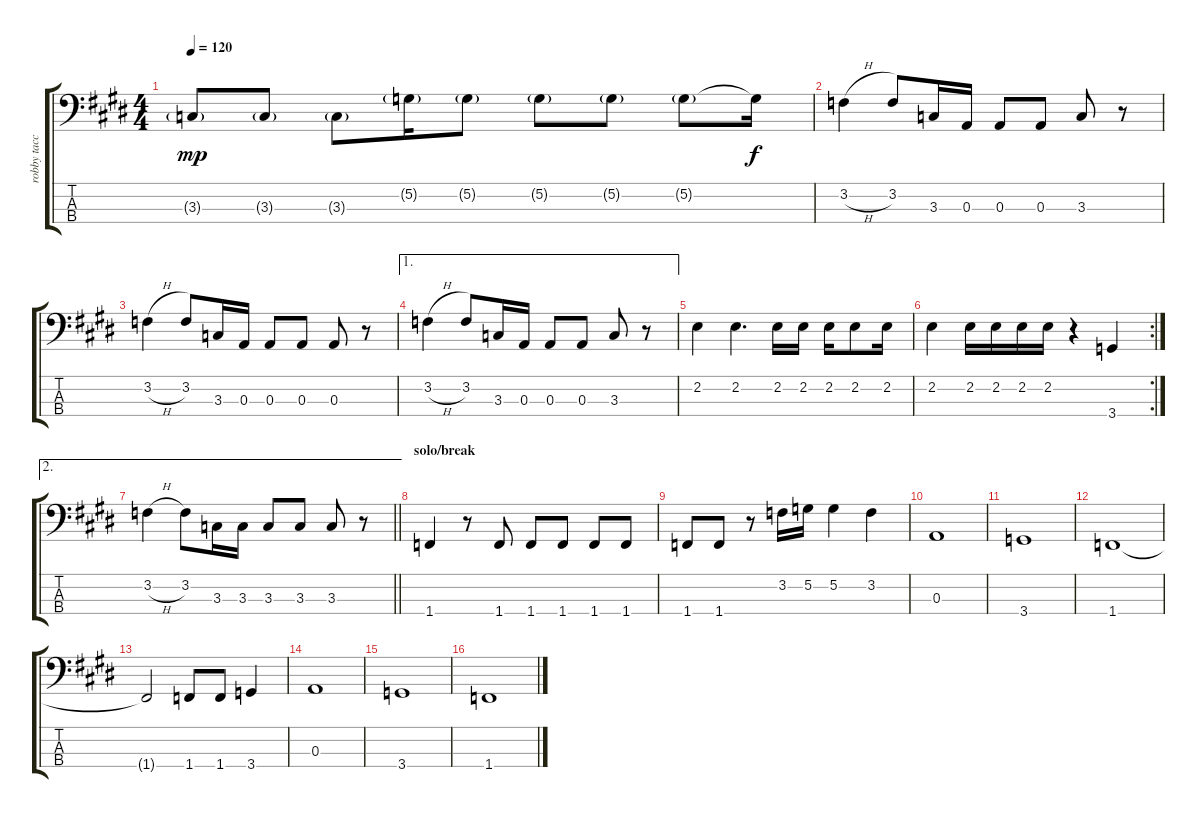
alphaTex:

\track ("robby tacck(bass)" "robby tacc") {instrument electricbassfinger}
\staff {score tabs}
\tuning (G2 D2 A1 E1) {hide}
\ts (4 4)
\tempo 120
\clef f4
\ks e
3.3{g}.8{dy mp} 3.3{g}.8 3.3{g}.8 5.2{g}.16 5.2{g}.8 5.2{g}.8 5.2{g}.8 5.2{g}.8 5.2{t}.16{dy f} |
3.2{h}.4 3.2.8 3.3.16 0.3.16 0.3.8 0.3.8 3.3.8 r.8 |
3.2{h}.4 3.2.8 3.3.16 0.3.16 0.3.8 0.3.8 0.3.8 r.8 |
\ae 1
3.2{h}.4 3.2.8 3.3.16 0.3.16 0.3.8 0.3.8 3.3.8 r.8 |
2.2.4 2.2.4{d} 2.2.16 2.2.16 2.2.16 2.2.8 2.2.16 |
\rc 2
2.2.4 2.2.16 2.2.16 2.2.16 2.2.16 r.4 3.4.4 |
\ae 2
\barLineRight lightlight
3.2{h}.4 3.2.8 3.3.16 3.3.16 3.3.8 3.3.8 3.3.8 r.8 |
\section ("" "solo/break")
1.4.4 r.8 1.4.8 1.4.8 1.4.8 1.4.8 1.4.8 |
1.4.8 1.4.8 r.8 3.2.16 5.2.16 5.2.4 3.2.4 |
0.3.1 |
3.4.1 |
1.4.1 |
1.4{t}.2 1.4.8 1.4.8 3.4.4 |
0.3.1 |
3.4.1 |
1.4.1
